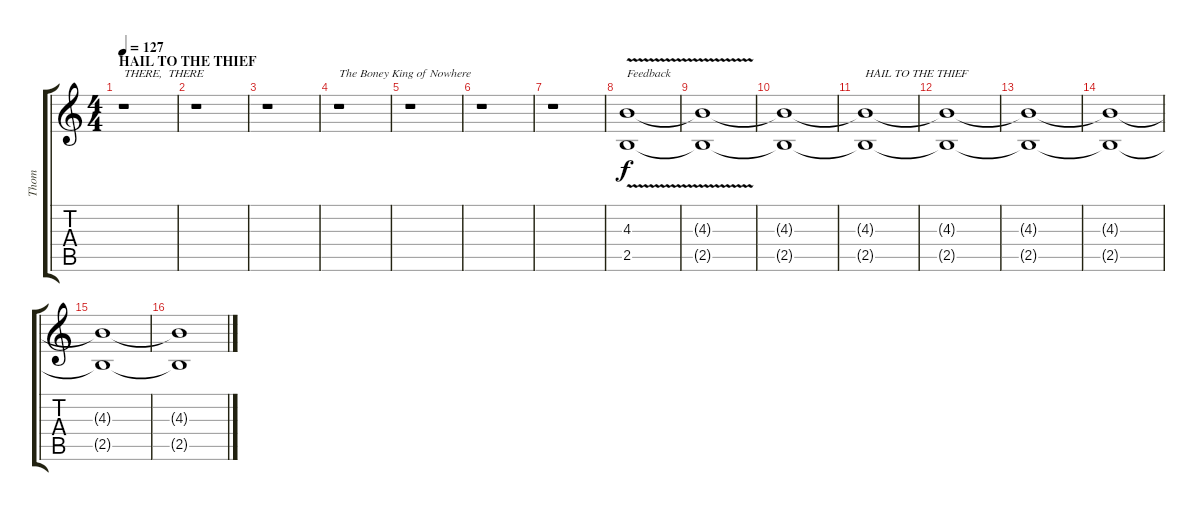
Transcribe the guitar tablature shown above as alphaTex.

\track ("Thom" "Thom") {instrument electricguitarjazz}
\staff {score tabs}
\tuning (E4 B3 G3 D3 A2 E2) {hide}
\ts (4 4)
\section ("" "HAIL TO THE THIEF")
\tempo 127
\clef g2
\ks c
r.1{txt "THERE,  THERE" dy f instrument electricguitarjazz} |
r.1 |
r.1 |
r.1{txt "The Boney King of Nowhere"} |
r.1 |
r.1 |
r.1{volume 0} |
(4.3{v} 2.5{v}).1{txt "Feedback" volume 13 instrument distortionguitar} |
(4.3{t} 2.5{t}).1 |
(4.3{t} 2.5{t}).1 |
(4.3{t} 2.5{t}).1{txt "HAIL TO THE THIEF"} |
(4.3{t} 2.5{t}).1 |
(4.3{t} 2.5{t}).1 |
(4.3{t} 2.5{t}).1 |
(4.3{t} 2.5{t}).1 |
(4.3{t} 2.5{t}).1
